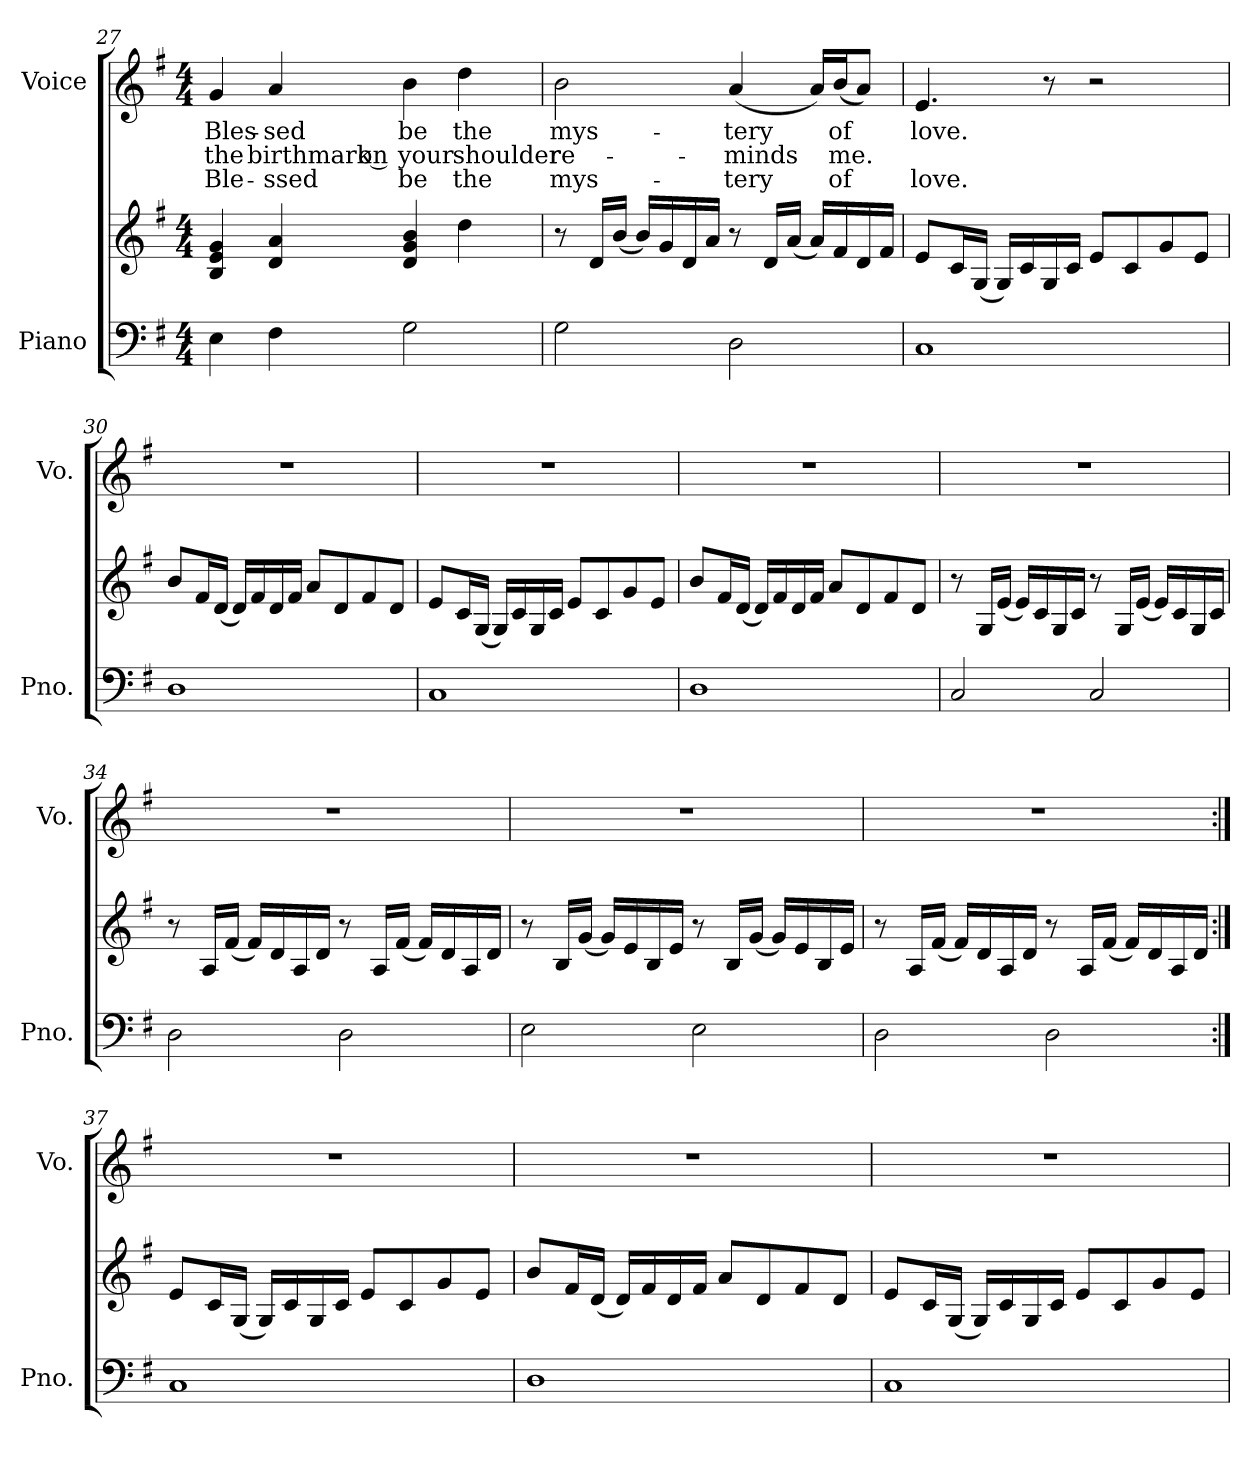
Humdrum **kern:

**kern	**kern	**kern	**text	**text	**text
*part2	*part2	*part1	*part1	*part1	*part1
*staff3	*staff2	*staff1	*staff1	*staff1	*staff1
*I"Piano	*	*I"Voice	*	*	*
*I'Pno.	*	*I'Vo.	*	*	*
*clefF4	*clefG2	*clefG2	*	*	*
*k[f#]	*k[f#]	*k[f#]	*	*	*
*M4/4	*M4/4	*M4/4	*	*	*
=27	=27	=27	=27	=27	=27
!	!	!	!LO:LY:b	!LO:LY:b	!LO:LY:b
4E\	4B/ 4e/ 4g/	4g/	Bles-	the	Ble-
!	!	!	!LO:LY:b	!LO:LY:b	!LO:LY:b
4F#\	4d/ 4a/	4a/	-sed	birthmark on	-ssed
!	!	!	!LO:LY:b	!LO:LY:b	!LO:LY:b
2G\	4d/ 4g/ 4b/	4b\	be	your	be
!	!	!	!LO:LY:b	!LO:LY:b	!LO:LY:b
.	4dd\	4dd\	the	shoulder	the
!!LO:LB:g=z
=28	=28	=28	=28	=28	=28
!	!	!	!LO:LY:b	!LO:LY:b	!LO:LY:b
2G\	8r	2b\	mys-	re-	mys-
.	16d/LL	.	.	.	.
.	(16b/JJ	.	.	.	.
.	16b/LL)	.	.	.	.
.	16g/	.	.	.	.
.	16d/	.	.	.	.
.	16a/JJ	.	.	.	.
!	!	!	!LO:LY:b	!LO:LY:b	!LO:LY:b
2D\	8r	(4a/	-tery	-minds	-tery
.	16d/LL	.	.	.	.
.	(16a/JJ	.	.	.	.
.	16a/LL)	16a/LL)	.	.	.
!	!	!	!LO:LY:b	!LO:LY:b	!LO:LY:b
.	16f#/	(16b/J	of	me.	of
.	16d/	8a/J)	.	.	.
.	16f#/JJ	.	.	.	.
=29	=29	=29	=29	=29	=29
!	!	!	!LO:LY:b	!	!LO:LY:b
1C	8e/L	4.e/	love.	.	love.
.	16c/L	.	.	.	.
.	(16G/JJ	.	.	.	.
.	16G/LL)	.	.	.	.
.	16c/	.	.	.	.
.	16G/	8r	.	.	.
.	16c/JJ	.	.	.	.
.	8e/L	2r	.	.	.
.	8c/	.	.	.	.
.	8g/	.	.	.	.
.	8e/J	.	.	.	.
=30	=30	=30	=30	=30	=30
1D	8b/L	1r	.	.	.
.	16f#/L	.	.	.	.
.	(16d/JJ	.	.	.	.
.	16d/LL)	.	.	.	.
.	16f#/	.	.	.	.
.	16d/	.	.	.	.
.	16f#/JJ	.	.	.	.
.	8a/L	.	.	.	.
.	8d/	.	.	.	.
.	8f#/	.	.	.	.
.	8d/J	.	.	.	.
!!LO:LB:g=z
=31	=31	=31	=31	=31	=31
1C	8e/L	1r	.	.	.
.	16c/L	.	.	.	.
.	(16G/JJ	.	.	.	.
.	16G/LL)	.	.	.	.
.	16c/	.	.	.	.
.	16G/	.	.	.	.
.	16c/JJ	.	.	.	.
.	8e/L	.	.	.	.
.	8c/	.	.	.	.
.	8g/	.	.	.	.
.	8e/J	.	.	.	.
=32	=32	=32	=32	=32	=32
1D	8b/L	1r	.	.	.
.	16f#/L	.	.	.	.
.	(16d/JJ	.	.	.	.
.	16d/LL)	.	.	.	.
.	16f#/	.	.	.	.
.	16d/	.	.	.	.
.	16f#/JJ	.	.	.	.
.	8a/L	.	.	.	.
.	8d/	.	.	.	.
.	8f#/	.	.	.	.
.	8d/J	.	.	.	.
=33	=33	=33	=33	=33	=33
2C/	8r	1r	.	.	.
.	16G/LL	.	.	.	.
.	(16e/JJ	.	.	.	.
.	16e/LL)	.	.	.	.
.	16c/	.	.	.	.
.	16G/	.	.	.	.
.	16c/JJ	.	.	.	.
2C/	8r	.	.	.	.
.	16G/LL	.	.	.	.
.	(16e/JJ	.	.	.	.
.	16e/LL)	.	.	.	.
.	16c/	.	.	.	.
.	16G/	.	.	.	.
.	16c/JJ	.	.	.	.
!!LO:PB:g=z
=34	=34	=34	=34	=34	=34
2D\	8r	1r	.	.	.
.	16A/LL	.	.	.	.
.	(16f#/JJ	.	.	.	.
.	16f#/LL)	.	.	.	.
.	16d/	.	.	.	.
.	16A/	.	.	.	.
.	16d/JJ	.	.	.	.
2D\	8r	.	.	.	.
.	16A/LL	.	.	.	.
.	(16f#/JJ	.	.	.	.
.	16f#/LL)	.	.	.	.
.	16d/	.	.	.	.
.	16A/	.	.	.	.
.	16d/JJ	.	.	.	.
=35	=35	=35	=35	=35	=35
2E\	8r	1r	.	.	.
.	16B/LL	.	.	.	.
.	(16g/JJ	.	.	.	.
.	16g/LL)	.	.	.	.
.	16e/	.	.	.	.
.	16B/	.	.	.	.
.	16e/JJ	.	.	.	.
2E\	8r	.	.	.	.
.	16B/LL	.	.	.	.
.	(16g/JJ	.	.	.	.
.	16g/LL)	.	.	.	.
.	16e/	.	.	.	.
.	16B/	.	.	.	.
.	16e/JJ	.	.	.	.
=36	=36	=36	=36	=36	=36
2D\	8r	1r	.	.	.
.	16A/LL	.	.	.	.
.	(16f#/JJ	.	.	.	.
.	16f#/LL)	.	.	.	.
.	16d/	.	.	.	.
.	16A/	.	.	.	.
.	16d/JJ	.	.	.	.
2D\	8r	.	.	.	.
.	16A/LL	.	.	.	.
.	(16f#/JJ	.	.	.	.
.	16f#/LL)	.	.	.	.
.	16d/	.	.	.	.
.	16A/	.	.	.	.
.	16d/JJ	.	.	.	.
!!LO:LB:g=z
=37:|!	=37:|!	=37:|!	=37:|!	=37:|!	=37:|!
1C	8e/L	1r	.	.	.
.	16c/L	.	.	.	.
.	(16G/JJ	.	.	.	.
.	16G/LL)	.	.	.	.
.	16c/	.	.	.	.
.	16G/	.	.	.	.
.	16c/JJ	.	.	.	.
.	8e/L	.	.	.	.
.	8c/	.	.	.	.
.	8g/	.	.	.	.
.	8e/J	.	.	.	.
=38	=38	=38	=38	=38	=38
1D	8b/L	1r	.	.	.
.	16f#/L	.	.	.	.
.	(16d/JJ	.	.	.	.
.	16d/LL)	.	.	.	.
.	16f#/	.	.	.	.
.	16d/	.	.	.	.
.	16f#/JJ	.	.	.	.
.	8a/L	.	.	.	.
.	8d/	.	.	.	.
.	8f#/	.	.	.	.
.	8d/J	.	.	.	.
=39	=39	=39	=39	=39	=39
1C	8e/L	1r	.	.	.
.	16c/L	.	.	.	.
.	(16G/JJ	.	.	.	.
.	16G/LL)	.	.	.	.
.	16c/	.	.	.	.
.	16G/	.	.	.	.
.	16c/JJ	.	.	.	.
.	8e/L	.	.	.	.
.	8c/	.	.	.	.
.	8g/	.	.	.	.
.	8e/J	.	.	.	.
=	=	=	=	=	=
*-	*-	*-	*-	*-	*-
